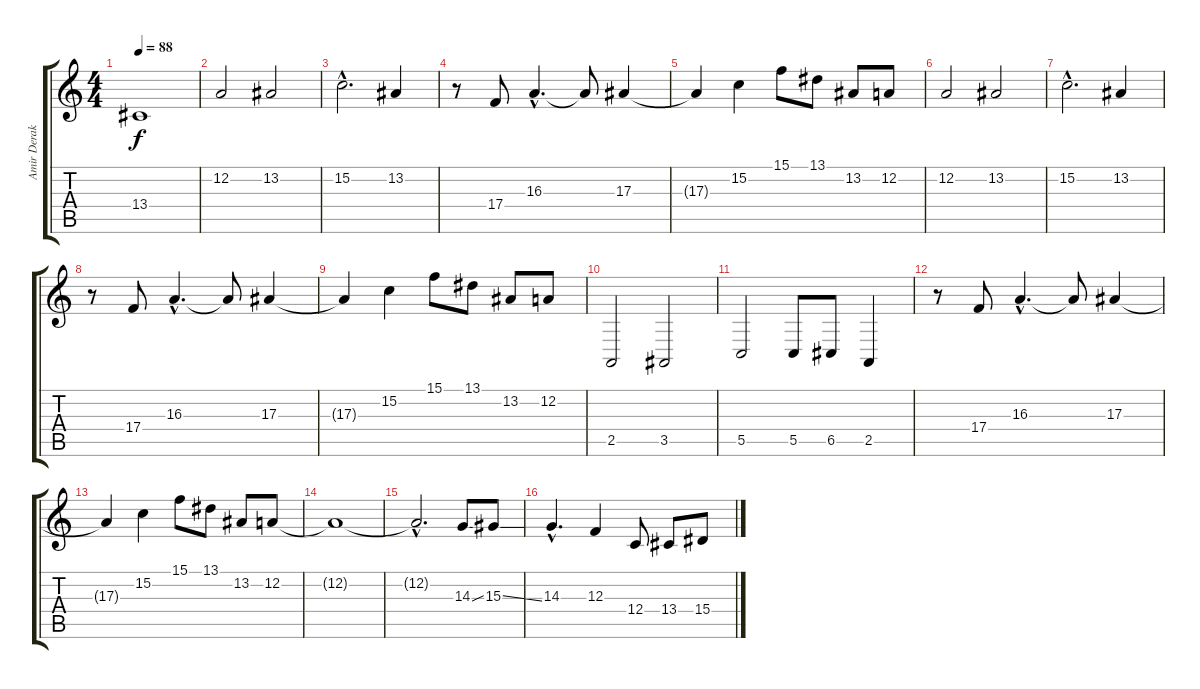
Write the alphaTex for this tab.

\track ("Amir Derakh - G-Synth" "Amir Derak") {instrument lead1square}
\staff {score tabs}
\tuning (D4 A3 F3 C3 G2 C2) {hide}
\ts (4 4)
\tempo 88
\clef g2
\ks c
13.4.1{dy f} |
12.2.2 13.2.2 |
15.2{hac}.2{d} 13.2.4 |
r.8 17.4.8 16.3{hac}.4{d} 16.3{t}.8 17.3.4 |
17.3{t}.4 15.2.4 15.1.8 13.1.8 13.2.8 12.2.8 |
12.2.2 13.2.2 |
15.2{hac}.2{d} 13.2.4 |
r.8 17.4.8 16.3{hac}.4{d} 16.3{t}.8 17.3.4 |
17.3{t}.4 15.2.4 15.1.8 13.1.8 13.2.8 12.2.8{volume 8} |
2.5.2 3.5.2 |
5.5.2 5.5.8 6.5.8 2.5.4 |
r.8 17.4.8{volume 16} 16.3{hac}.4{d} 16.3{t}.8 17.3.4 |
17.3{t}.4 15.2.4 15.1.8 13.1.8 13.2.8 12.2.8 |
12.2{t}.1 |
12.2{hac t}.2{d} 14.3{ss}.8{volume 16} 15.3{ss}.8 |
14.3{hac}.4{d} 12.3.4 12.4.8 13.4.8 15.4.8
